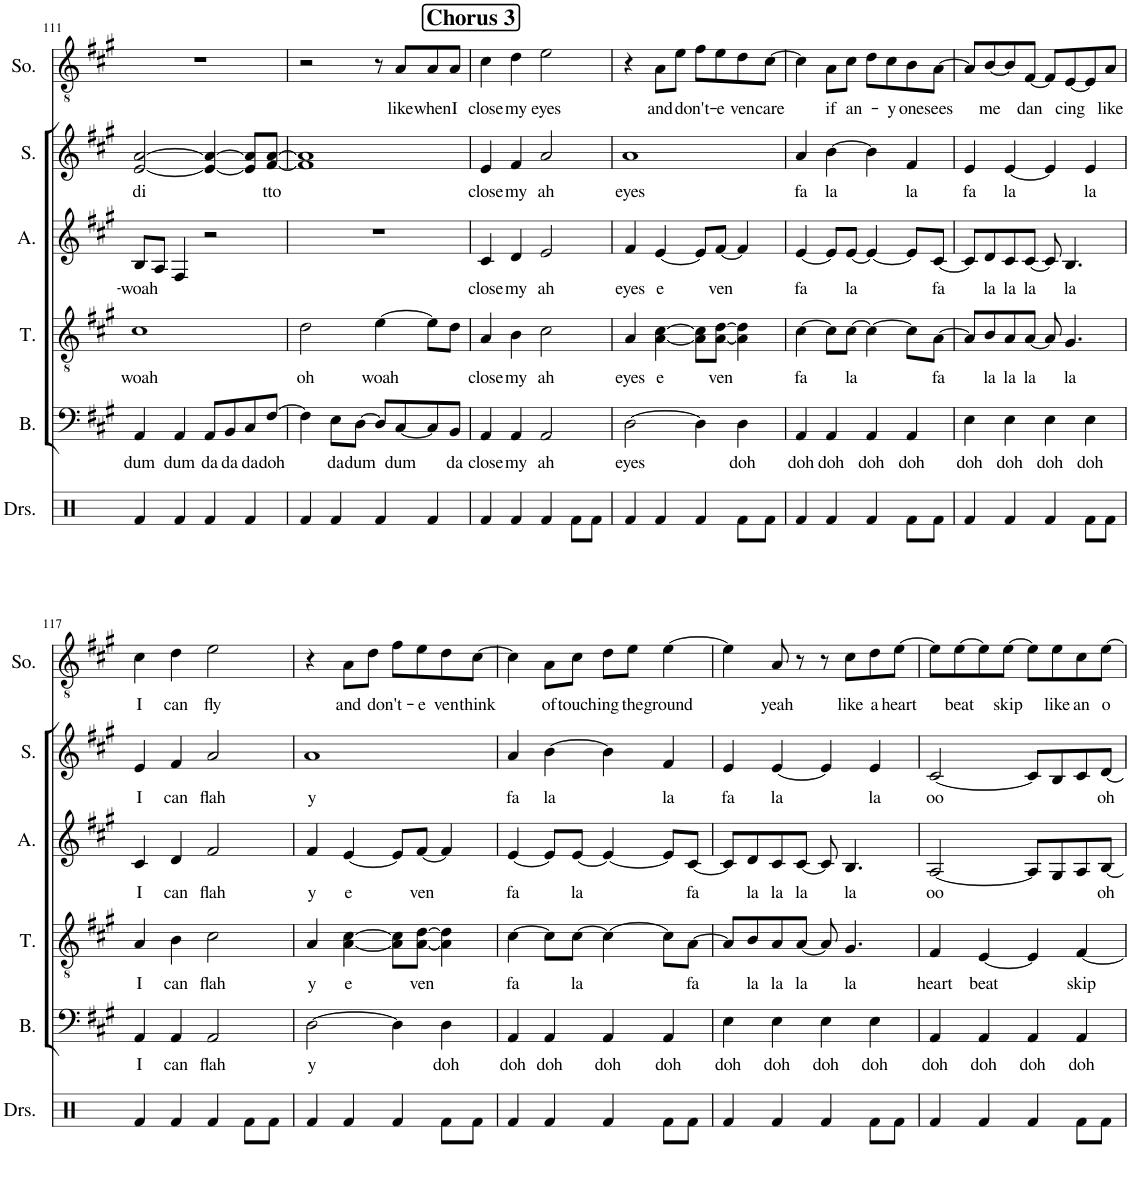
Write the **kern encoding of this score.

**kern	**kern	**text	**kern	**text	**kern	**text	**kern	**text	**kern	**text
*part6	*part5	*part5	*part4	*part4	*part3	*part3	*part2	*part2	*part1	*part1
*staff6	*staff5	*staff5	*staff4	*staff4	*staff3	*staff3	*staff2	*staff2	*staff1	*staff1
*I"Drumset	*I"Bass	*	*I"Tenor	*	*I"Alto	*	*I"Soprano	*	*I"Soloist	*
*I'Drs.	*I'B.	*	*I'T.	*	*I'A.	*	*I'S.	*	*I'So.	*
!!LO:PB:g=z
*clefX	*clefF4	*	*clefGv2	*	*clefG2	*	*clefG2	*	*clefGv2	*
*k[]	*k[f#c#g#]	*	*k[f#c#g#]	*	*k[f#c#g#]	*	*k[f#c#g#]	*	*k[f#c#g#]	*
*M4/4	*M4/4	*	*M4/4	*	*M4/4	*	*M4/4	*	*M4/4	*
=111	=111	=111	=111	=111	=111	=111	=111	=111	=111	=111
!	!	!LO:LY:b	!	!LO:LY:b	!	!LO:LY:b	!	!LO:LY:b	!	!
4Rf/	4AA/	dum	1c#	woah	8B/L	woah	[2e/ [2a/	di	1r	.
.	.	.	.	.	8A/J	.	.	.	.	.
!	!	!LO:LY:b	!	!	!	!	!	!	!	!
4Rf/	4AA/	dum	.	.	4F#/	.	.	.	.	.
!	!	!LO:LY:b	!	!	!	!	!	!	!	!
4Rf/	8AA/L	da	.	.	2r	.	4e/_ 4a/_	.	.	.
!	!	!LO:LY:b	!	!	!	!	!	!	!	!
.	8BB/	da	.	.	.	.	.	.	.	.
!	!	!LO:LY:b	!	!	!	!	!	!	!	!
4Rf/	8C#/	da	.	.	.	.	8e/] 8a/]L	.	.	.
!	!	!LO:LY:b	!	!	!	!	!	!LO:LY:b	!	!
.	[8F#/J	doh	.	.	.	.	[8f#/ [8a/J	tto	.	.
=112	=112	=112	=112	=112	=112	=112	=112	=112	=112	=112
!	!	!	!	!LO:LY:b	!	!	!	!	!	!
4Rf/	4F#\]	.	2d\	oh	1r	.	1f#] 1a]	.	2r	.
!	!	!LO:LY:b	!	!	!	!	!	!	!	!
4Rf/	8E\L	da	.	.	.	.	.	.	.	.
!	!	!LO:LY:b	!	!	!	!	!	!	!	!
.	[8D\J	dum	.	.	.	.	.	.	.	.
!	!	!	!	!LO:LY:b	!	!	!	!	!	!
4Rf/	8D/L]	.	[4e\	woah	.	.	.	.	8r	.
!	!	!LO:LY:b	!	!	!	!	!	!	!	!LO:LY:b
.	[8C#/	dum	.	.	.	.	.	.	8A/L	like
!	!	!	!	!	!	!	!	!	!	!LO:LY:b
4Rf/	8C#/]	.	8e\L]	.	.	.	.	.	8A/	when
!	!	!LO:LY:b	!	!	!	!	!	!	!	!LO:LY:b
.	8BB/J	da	8d\J	.	.	.	.	.	8A/J	I
!!LO:REH:place=s1:a:B:cj:fs=14:t=Chorus 3
=113	=113	=113	=113	=113	=113	=113	=113	=113	=113	=113
!	!	!LO:LY:b	!	!LO:LY:b	!	!LO:LY:b	!	!LO:LY:b	!	!LO:LY:b
4Rf/	4AA/	close	4A/	close	4c#/	close	4e/	close	4c#\	close
!	!	!LO:LY:b	!	!LO:LY:b	!	!LO:LY:b	!	!LO:LY:b	!	!LO:LY:b
4Rf/	4AA/	my	4B\	my	4d/	my	4f#/	my	4d\	my
!	!	!LO:LY:b	!	!LO:LY:b	!	!LO:LY:b	!	!LO:LY:b	!	!LO:LY:b
4Rf/	2AA/	ah	2c#\	ah	2e/	ah	2a/	ah	2e\	eyes
8Rf\L	.	.	.	.	.	.	.	.	.	.
8Rf\J	.	.	.	.	.	.	.	.	.	.
=114	=114	=114	=114	=114	=114	=114	=114	=114	=114	=114
!	!	!LO:LY:b	!	!LO:LY:b	!	!LO:LY:b	!	!LO:LY:b	!	!
4Rf/	[2D\	eyes	4A/	eyes	4f#/	eyes	1a	eyes	4r	.
!	!	!	!	!LO:LY:b	!	!LO:LY:b	!	!	!	!LO:LY:b
4Rf/	.	.	[4A\ [4c#\	e	[4e/	e	.	.	8A\L	and
!	!	!	!	!	!	!	!	!	!	!LO:LY:b
.	.	.	.	.	.	.	.	.	8e\J	don't-
4Rf/	4D\]	.	8A\] 8c#\]L	.	8e/L]	.	.	.	8f#\L	.
!	!	!	!	!LO:LY:b	!	!LO:LY:b	!	!	!	!LO:LY:b
.	.	.	[8A\ [8d\J	ven	[8f#/J	ven	.	.	8e\	-e
!	!	!LO:LY:b	!	!	!	!	!	!	!	!LO:LY:b
8Rf\L	4D\	doh	4A\] 4d\]	.	4f#/]	.	.	.	8d\	ven
!	!	!	!	!	!	!	!	!	!	!LO:LY:b
8Rf\J	.	.	.	.	.	.	.	.	[8c#\J	care
=115	=115	=115	=115	=115	=115	=115	=115	=115	=115	=115
!	!	!LO:LY:b	!	!LO:LY:b	!	!LO:LY:b	!	!LO:LY:b	!	!
4Rf/	4AA/	doh	[4c#\	fa	[4e/	fa	4a/	fa	4c#\]	.
!	!	!LO:LY:b	!	!	!	!	!	!LO:LY:b	!	!LO:LY:b
4Rf/	4AA/	doh	8c#\L]	.	8e/L]	.	[4b\	la	8A\L	if
!	!	!	!	!LO:LY:b	!	!LO:LY:b	!	!	!	!LO:LY:b
.	.	.	[8c#\J	la	[8e/J	la	.	.	8c#\J	an-
!	!	!LO:LY:b	!	!	!	!	!	!	!	!
4Rf/	4AA/	doh	4c#\_	.	4e/_	.	4b\]	.	8d\L	.
!	!	!	!	!	!	!	!	!	!	!LO:LY:b
.	.	.	.	.	.	.	.	.	8c#\	-y
!	!	!LO:LY:b	!	!	!	!	!	!LO:LY:b	!	!LO:LY:b
8Rf\L	4AA/	doh	8c#\L]	.	8e/L]	.	4f#/	la	8B\	one
!	!	!	!	!LO:LY:b	!	!LO:LY:b	!	!	!	!LO:LY:b
8Rf\J	.	.	[8A\J	fa	[8c#/J	fa	.	.	[8A\J	sees
=116	=116	=116	=116	=116	=116	=116	=116	=116	=116	=116
!	!	!LO:LY:b	!	!	!	!	!	!LO:LY:b	!	!
4Rf/	4E\	doh	8A/L]	.	8c#/L]	.	4e/	fa	8A/L]	.
!	!	!	!	!LO:LY:b	!	!LO:LY:b	!	!	!	!LO:LY:b
.	.	.	8B/	la	8d/	la	.	.	[8B/	me
!	!	!LO:LY:b	!	!LO:LY:b	!	!LO:LY:b	!	!LO:LY:b	!	!
4Rf/	4E\	doh	8A/	la	8c#/	la	[4e/	la	8B/]	.
!	!	!	!	!LO:LY:b	!	!LO:LY:b	!	!	!	!LO:LY:b
.	.	.	[8A/J	la	[8c#/J	la	.	.	[8F#/J	dan
!	!	!LO:LY:b	!	!	!	!	!	!	!	!
4Rf/	4E\	doh	8A/]	.	8c#/]	.	4e/]	.	8F#/L]	.
!	!	!	!	!LO:LY:b	!	!LO:LY:b	!	!	!	!LO:LY:b
.	.	.	4.G#/	la	4.B/	la	.	.	[8E/	cing
!	!	!LO:LY:b	!	!	!	!	!	!LO:LY:b	!	!
8Rf\L	4E\	doh	.	.	.	.	4e/	la	8E/]	.
!	!	!	!	!	!	!	!	!	!	!LO:LY:b
8Rf\J	.	.	.	.	.	.	.	.	8A/J	like
!!LO:LB:g=z
=117	=117	=117	=117	=117	=117	=117	=117	=117	=117	=117
!	!	!LO:LY:b	!	!LO:LY:b	!	!LO:LY:b	!	!LO:LY:b	!	!LO:LY:b
4Rf/	4AA/	I	4A/	I	4c#/	I	4e/	I	4c#\	I
!	!	!LO:LY:b	!	!LO:LY:b	!	!LO:LY:b	!	!LO:LY:b	!	!LO:LY:b
4Rf/	4AA/	can	4B\	can	4d/	can	4f#/	can	4d\	can
!	!	!LO:LY:b	!	!LO:LY:b	!	!LO:LY:b	!	!LO:LY:b	!	!LO:LY:b
4Rf/	2AA/	flah	2c#\	flah	2f#/	flah	2a/	flah	2e\	fly
8Rf\L	.	.	.	.	.	.	.	.	.	.
8Rf\J	.	.	.	.	.	.	.	.	.	.
=118	=118	=118	=118	=118	=118	=118	=118	=118	=118	=118
!	!	!LO:LY:b	!	!LO:LY:b	!	!LO:LY:b	!	!LO:LY:b	!	!
4Rf/	[2D\	y	4A/	y	4f#/	y	1a	y	4r	.
!	!	!	!	!LO:LY:b	!	!LO:LY:b	!	!	!	!LO:LY:b
4Rf/	.	.	[4A\ [4c#\	e	[4e/	e	.	.	8A\L	and
!	!	!	!	!	!	!	!	!	!	!LO:LY:b
.	.	.	.	.	.	.	.	.	8d\J	don't-
4Rf/	4D\]	.	8A\] 8c#\]L	.	8e/L]	.	.	.	8f#\L	.
!	!	!	!	!LO:LY:b	!	!LO:LY:b	!	!	!	!LO:LY:b
.	.	.	[8A\ [8d\J	ven	[8f#/J	ven	.	.	8e\	-e
!	!	!LO:LY:b	!	!	!	!	!	!	!	!LO:LY:b
8Rf\L	4D\	doh	4A\] 4d\]	.	4f#/]	.	.	.	8d\	ven
!	!	!	!	!	!	!	!	!	!	!LO:LY:b
8Rf\J	.	.	.	.	.	.	.	.	[8c#\J	think
=119	=119	=119	=119	=119	=119	=119	=119	=119	=119	=119
!	!	!LO:LY:b	!	!LO:LY:b	!	!LO:LY:b	!	!LO:LY:b	!	!
4Rf/	4AA/	doh	[4c#\	fa	[4e/	fa	4a/	fa	4c#\]	.
!	!	!LO:LY:b	!	!	!	!	!	!LO:LY:b	!	!LO:LY:b
4Rf/	4AA/	doh	8c#\L]	.	8e/L]	.	[4b\	la	8A\L	of
!	!	!	!	!LO:LY:b	!	!LO:LY:b	!	!	!	!LO:LY:b
.	.	.	[8c#\J	la	[8e/J	la	.	.	8c#\J	touch
!	!	!LO:LY:b	!	!	!	!	!	!	!	!LO:LY:b
4Rf/	4AA/	doh	4c#\_	.	4e/_	.	4b\]	.	8d\L	ing
!	!	!	!	!	!	!	!	!	!	!LO:LY:b
.	.	.	.	.	.	.	.	.	8e\J	the
!	!	!LO:LY:b	!	!	!	!	!	!LO:LY:b	!	!LO:LY:b
8Rf\L	4AA/	doh	8c#\L]	.	8e/L]	.	4f#/	la	[4e\	ground
!	!	!	!	!LO:LY:b	!	!LO:LY:b	!	!	!	!
8Rf\J	.	.	[8A\J	fa	[8c#/J	fa	.	.	.	.
=120	=120	=120	=120	=120	=120	=120	=120	=120	=120	=120
!	!	!LO:LY:b	!	!	!	!	!	!LO:LY:b	!	!
4Rf/	4E\	doh	8A/L]	.	8c#/L]	.	4e/	fa	4e\]	.
!	!	!	!	!LO:LY:b	!	!LO:LY:b	!	!	!	!
.	.	.	8B/	la	8d/	la	.	.	.	.
!	!	!LO:LY:b	!	!LO:LY:b	!	!LO:LY:b	!	!LO:LY:b	!	!LO:LY:b
4Rf/	4E\	doh	8A/	la	8c#/	la	[4e/	la	8A/	yeah
!	!	!	!	!LO:LY:b	!	!LO:LY:b	!	!	!	!
.	.	.	[8A/J	la	[8c#/J	la	.	.	8r	.
!	!	!LO:LY:b	!	!	!	!	!	!	!	!
4Rf/	4E\	doh	8A/]	.	8c#/]	.	4e/]	.	8r	.
!	!	!	!	!LO:LY:b	!	!LO:LY:b	!	!	!	!LO:LY:b
.	.	.	4.G#/	la	4.B/	la	.	.	8c#\L	like
!	!	!LO:LY:b	!	!	!	!	!	!LO:LY:b	!	!LO:LY:b
8Rf\L	4E\	doh	.	.	.	.	4e/	la	8d\	a
!	!	!	!	!	!	!	!	!	!	!LO:LY:b
8Rf\J	.	.	.	.	.	.	.	.	[8e\J	heart
=121	=121	=121	=121	=121	=121	=121	=121	=121	=121	=121
!	!	!LO:LY:b	!	!LO:LY:b	!	!LO:LY:b	!	!LO:LY:b	!	!
4Rf/	4AA/	doh	4F#/	heart	[2A/	oo	[2c#/	oo	8e\L]	.
!	!	!	!	!	!	!	!	!	!	!LO:LY:b
.	.	.	.	.	.	.	.	.	[8e\	beat
!	!	!LO:LY:b	!	!LO:LY:b	!	!	!	!	!	!
4Rf/	4AA/	doh	[4E/	beat	.	.	.	.	8e\]	.
!	!	!	!	!	!	!	!	!	!	!LO:LY:b
.	.	.	.	.	.	.	.	.	[8e\J	skip
!	!	!LO:LY:b	!	!	!	!	!	!	!	!
4Rf/	4AA/	doh	4E/]	.	8A/L]	.	8c#/L]	.	8e\L]	.
!	!	!	!	!	!	!	!	!	!	!LO:LY:b
.	.	.	.	.	8G#/	.	8B/	.	8e\	like
!	!	!LO:LY:b	!	!LO:LY:b	!	!	!	!	!	!LO:LY:b
8Rf\L	4AA/	doh	[4F#/	skip	8A/	.	8c#/	.	8c#\	an
!	!	!	!	!	!	!LO:LY:b	!	!LO:LY:b	!	!LO:LY:b
8Rf\J	.	.	.	.	[8B/J	oh	[8d/J	oh	[8e\J	o
=	=	=	=	=	=	=	=	=	=	=
*-	*-	*-	*-	*-	*-	*-	*-	*-	*-	*-
